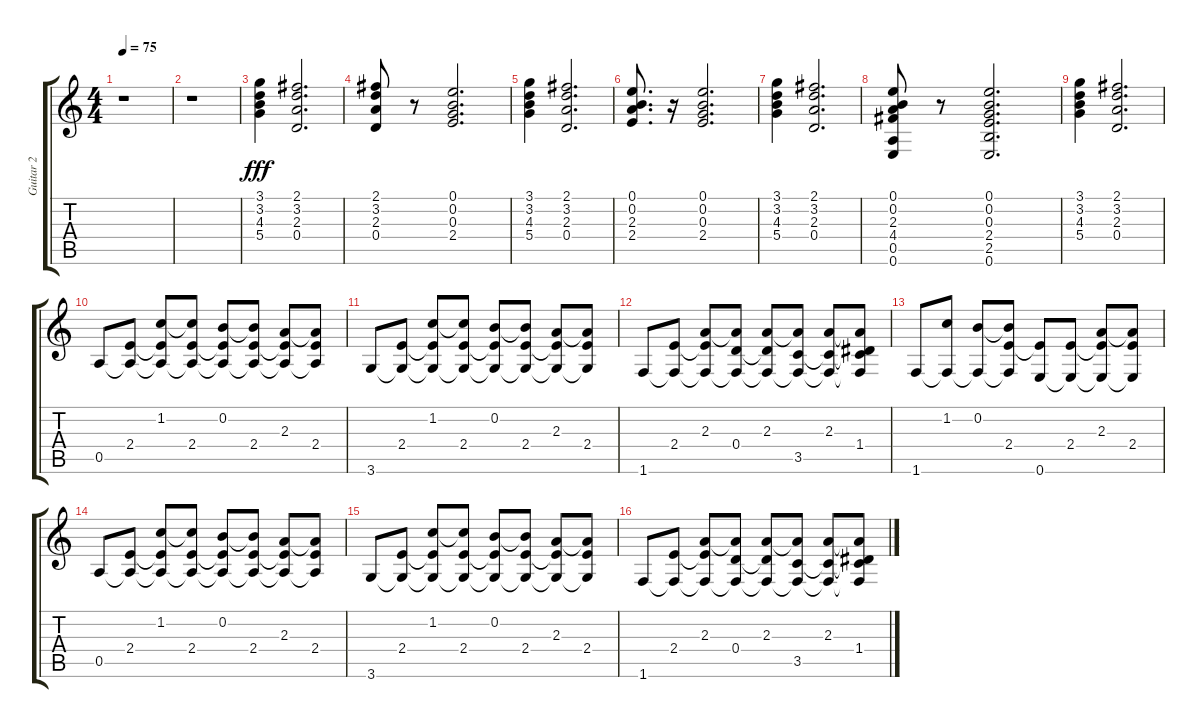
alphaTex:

\track ("Guitar 2" "Guitar 2") {instrument distortionguitar}
\staff {score tabs}
\tuning (E4 B3 G3 D3 A2 E2) {hide}
\ts (4 4)
\tempo 75
\clef g2
\ks c
r.1{dy f} |
r.1 |
(3.1 3.2 4.3 5.4).4{dy fff volume 13} (2.1 3.2 2.3 0.4).2{d} |
(2.1 3.2 2.3 0.4).8 r.8 (0.1 0.2 0.3 2.4).2{d} |
(3.1 3.2 4.3 5.4).4 (2.1 3.2 2.3 0.4).2{d} |
(0.1 0.2 2.3 2.4).8{d} r.16 (0.1 0.2 0.3 2.4).2{d} |
(3.1 3.2 4.3 5.4).4 (2.1 3.2 2.3 0.4).2{d} |
(0.1 0.2 2.3 4.4 0.5 0.6).8 r.8 (0.1 0.2 0.3 2.4 2.5 0.6).2{d} |
(3.1 3.2 4.3 5.4).4 (2.1 3.2 2.3 0.4).2{d} |
0.5.8{volume 10} (2.4 0.5{t}).8 (1.2 2.4{t} 0.5{t}).8 (1.2{t} 2.4 0.5{t}).8 (0.2 2.4{t} 0.5{t}).8 (0.2{t} 2.4 0.5{t}).8 (2.3 2.4{t} 0.5{t}).8 (2.3{t} 2.4 0.5{t}).8 |
3.6.8 (2.4 3.6{t}).8 (1.2 2.4{t} 3.6{t}).8 (1.2{t} 2.4 3.6{t}).8 (0.2 2.4{t} 3.6{t}).8 (0.2{t} 2.4 3.6{t}).8 (2.3 2.4{t} 3.6{t}).8 (2.3{t} 2.4 3.6{t}).8 |
1.6.8 (2.4 1.6{t}).8 (2.3 2.4{t} 1.6{t}).8 (2.3{t} 0.4 1.6{t}).8 (2.3 0.4{t} 1.6{t}).8 (2.3{t} 3.5 1.6{t}).8 (2.3 3.5{t} 1.6{t}).8 (2.3{t} 1.4 3.5{t} 1.6{t}).8 |
1.6.8 (1.2 1.6{t}).8 (0.2 1.6{t}).8 (0.2{t} 2.4 1.6{t}).8 (2.4{t} 0.6).8 (2.4 0.6{t}).8 (2.3 2.4{t} 0.6{t}).8 (2.3{t} 2.4 0.6{t}).8 |
0.5.8 (2.4 0.5{t}).8 (1.2 2.4{t} 0.5{t}).8 (1.2{t} 2.4 0.5{t}).8 (0.2 2.4{t} 0.5{t}).8 (0.2{t} 2.4 0.5{t}).8 (2.3 2.4{t} 0.5{t}).8 (2.3{t} 2.4 0.5{t}).8 |
3.6.8 (2.4 3.6{t}).8 (1.2 2.4{t} 3.6{t}).8 (1.2{t} 2.4 3.6{t}).8 (0.2 2.4{t} 3.6{t}).8 (0.2{t} 2.4 3.6{t}).8 (2.3 2.4{t} 3.6{t}).8 (2.3{t} 2.4 3.6{t}).8 |
1.6.8 (2.4 1.6{t}).8 (2.3 2.4{t} 1.6{t}).8 (2.3{t} 0.4 1.6{t}).8 (2.3 0.4{t} 1.6{t}).8 (2.3{t} 3.5 1.6{t}).8 (2.3 3.5{t} 1.6{t}).8 (2.3{t} 1.4 3.5{t} 1.6{t}).8
